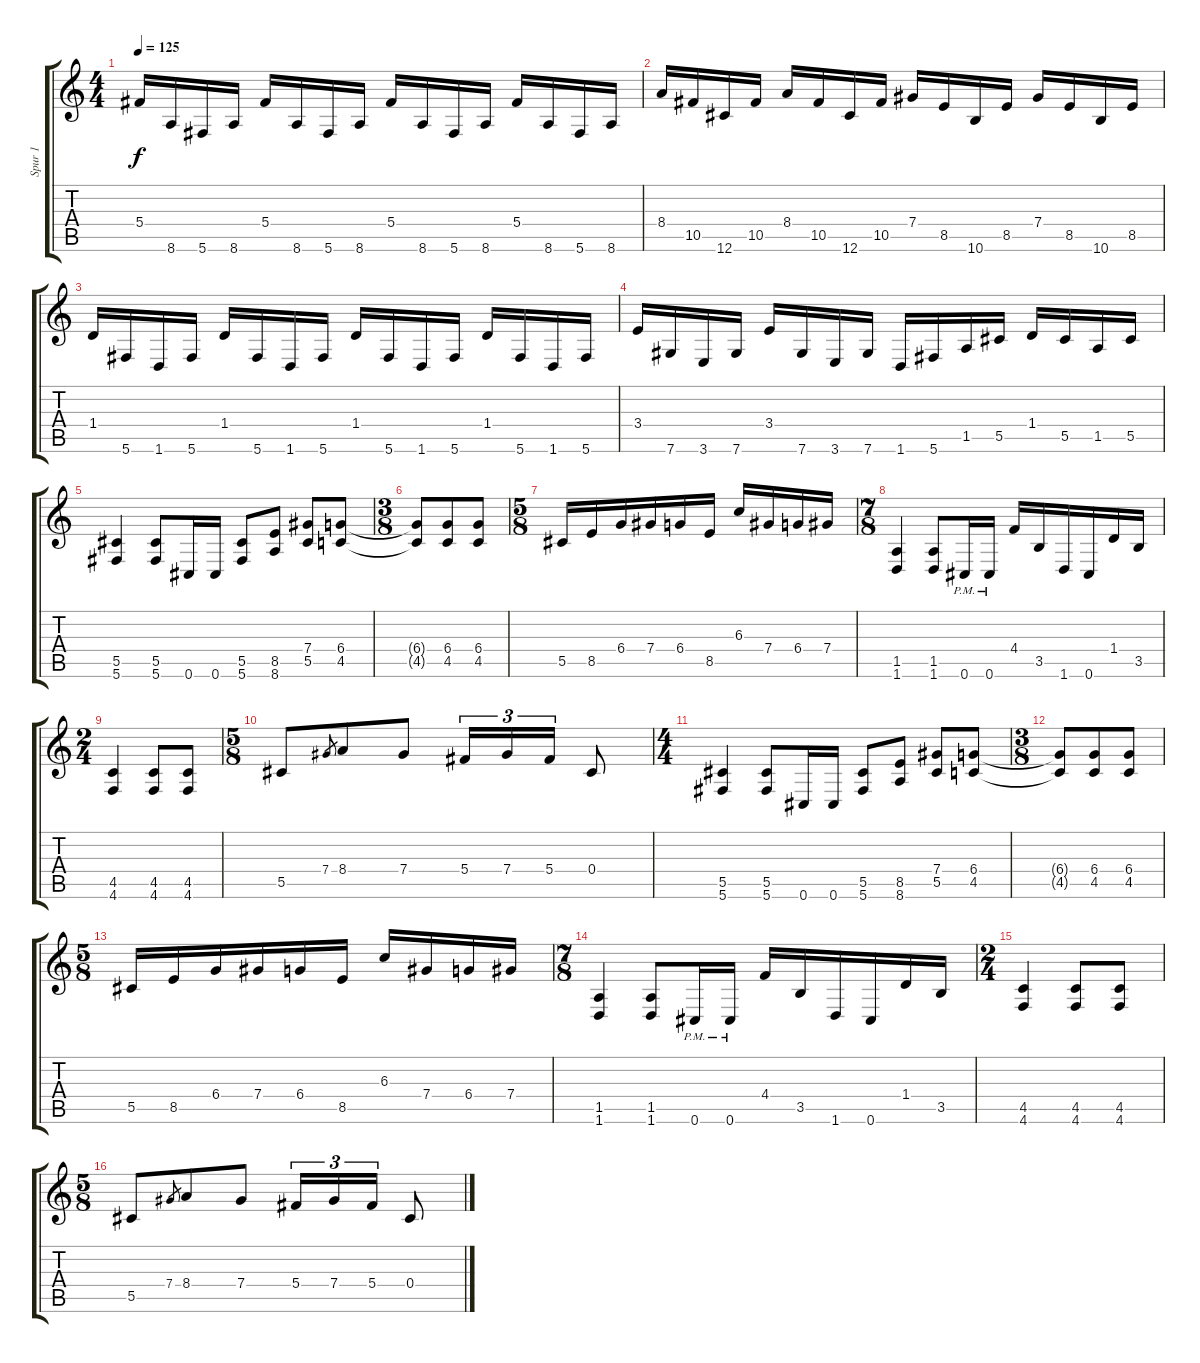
\track ("Spur 1" "Spur 1") {instrument overdrivenguitar}
\staff {score tabs}
\tuning (Eb4 Bb3 Gb3 Db3 Ab2 Db2) {hide}
\ts (4 4)
\tempo 125
\clef g2
\ks c
5.4.16{dy f} 8.6.16 5.6.16 8.6.16 5.4.16 8.6.16 5.6.16 8.6.16 5.4.16 8.6.16 5.6.16 8.6.16 5.4.16 8.6.16 5.6.16 8.6.16 |
8.4.16 10.5.16 12.6.16 10.5.16 8.4.16 10.5.16 12.6.16 10.5.16 7.4.16 8.5.16 10.6.16 8.5.16 7.4.16 8.5.16 10.6.16 8.5.16 |
1.4.16 5.6.16 1.6.16 5.6.16 1.4.16 5.6.16 1.6.16 5.6.16 1.4.16 5.6.16 1.6.16 5.6.16 1.4.16 5.6.16 1.6.16 5.6.16 |
3.4.16 7.6.16 3.6.16 7.6.16 3.4.16 7.6.16 3.6.16 7.6.16 1.6.16 5.6.16 1.5.16 5.5.16 1.4.16 5.5.16 1.5.16 5.5.16 |
(5.5 5.6).4 (5.5 5.6).8 0.6.16 0.6.16 (5.5 5.6).8 (8.5 8.6).8 (7.4 5.5).8 (6.4 4.5).8 |
\ts (3 8)
(6.4{t} 4.5{t}).8 (6.4 4.5).8 (6.4 4.5).8 |
\ts (5 8)
5.5.16 8.5.16 6.4.16 7.4.16 6.4.16 8.5.16 6.3.16 7.4.16 6.4.16 7.4.16 |
\ts (7 8)
(1.5 1.6).4 (1.5 1.6).8 0.6{pm}.16 0.6{pm}.16 4.4.16 3.5.16 1.6.16 0.6.16 1.4.16 3.5.16 |
\ts (2 4)
(4.5 4.6).4 (4.5 4.6).8 (4.5 4.6).8 |
\ts (5 8)
5.5.8 7.4.8{gr} 8.4.8 7.4.8 5.4.16{tu (3 2)} 7.4.16{tu (3 2)} 5.4.16{tu (3 2)} 0.4.8 |
\ts (4 4)
(5.5 5.6).4 (5.5 5.6).8 0.6.16 0.6.16 (5.5 5.6).8 (8.5 8.6).8 (7.4 5.5).8 (6.4 4.5).8 |
\ts (3 8)
(6.4{t} 4.5{t}).8 (6.4 4.5).8 (6.4 4.5).8 |
\ts (5 8)
5.5.16 8.5.16 6.4.16 7.4.16 6.4.16 8.5.16 6.3.16 7.4.16 6.4.16 7.4.16 |
\ts (7 8)
(1.5 1.6).4 (1.5 1.6).8 0.6{pm}.16 0.6{pm}.16 4.4.16 3.5.16 1.6.16 0.6.16 1.4.16 3.5.16 |
\ts (2 4)
(4.5 4.6).4 (4.5 4.6).8 (4.5 4.6).8 |
\ts (5 8)
5.5.8 7.4.8{gr} 8.4.8 7.4.8 5.4.16{tu (3 2)} 7.4.16{tu (3 2)} 5.4.16{tu (3 2)} 0.4.8
